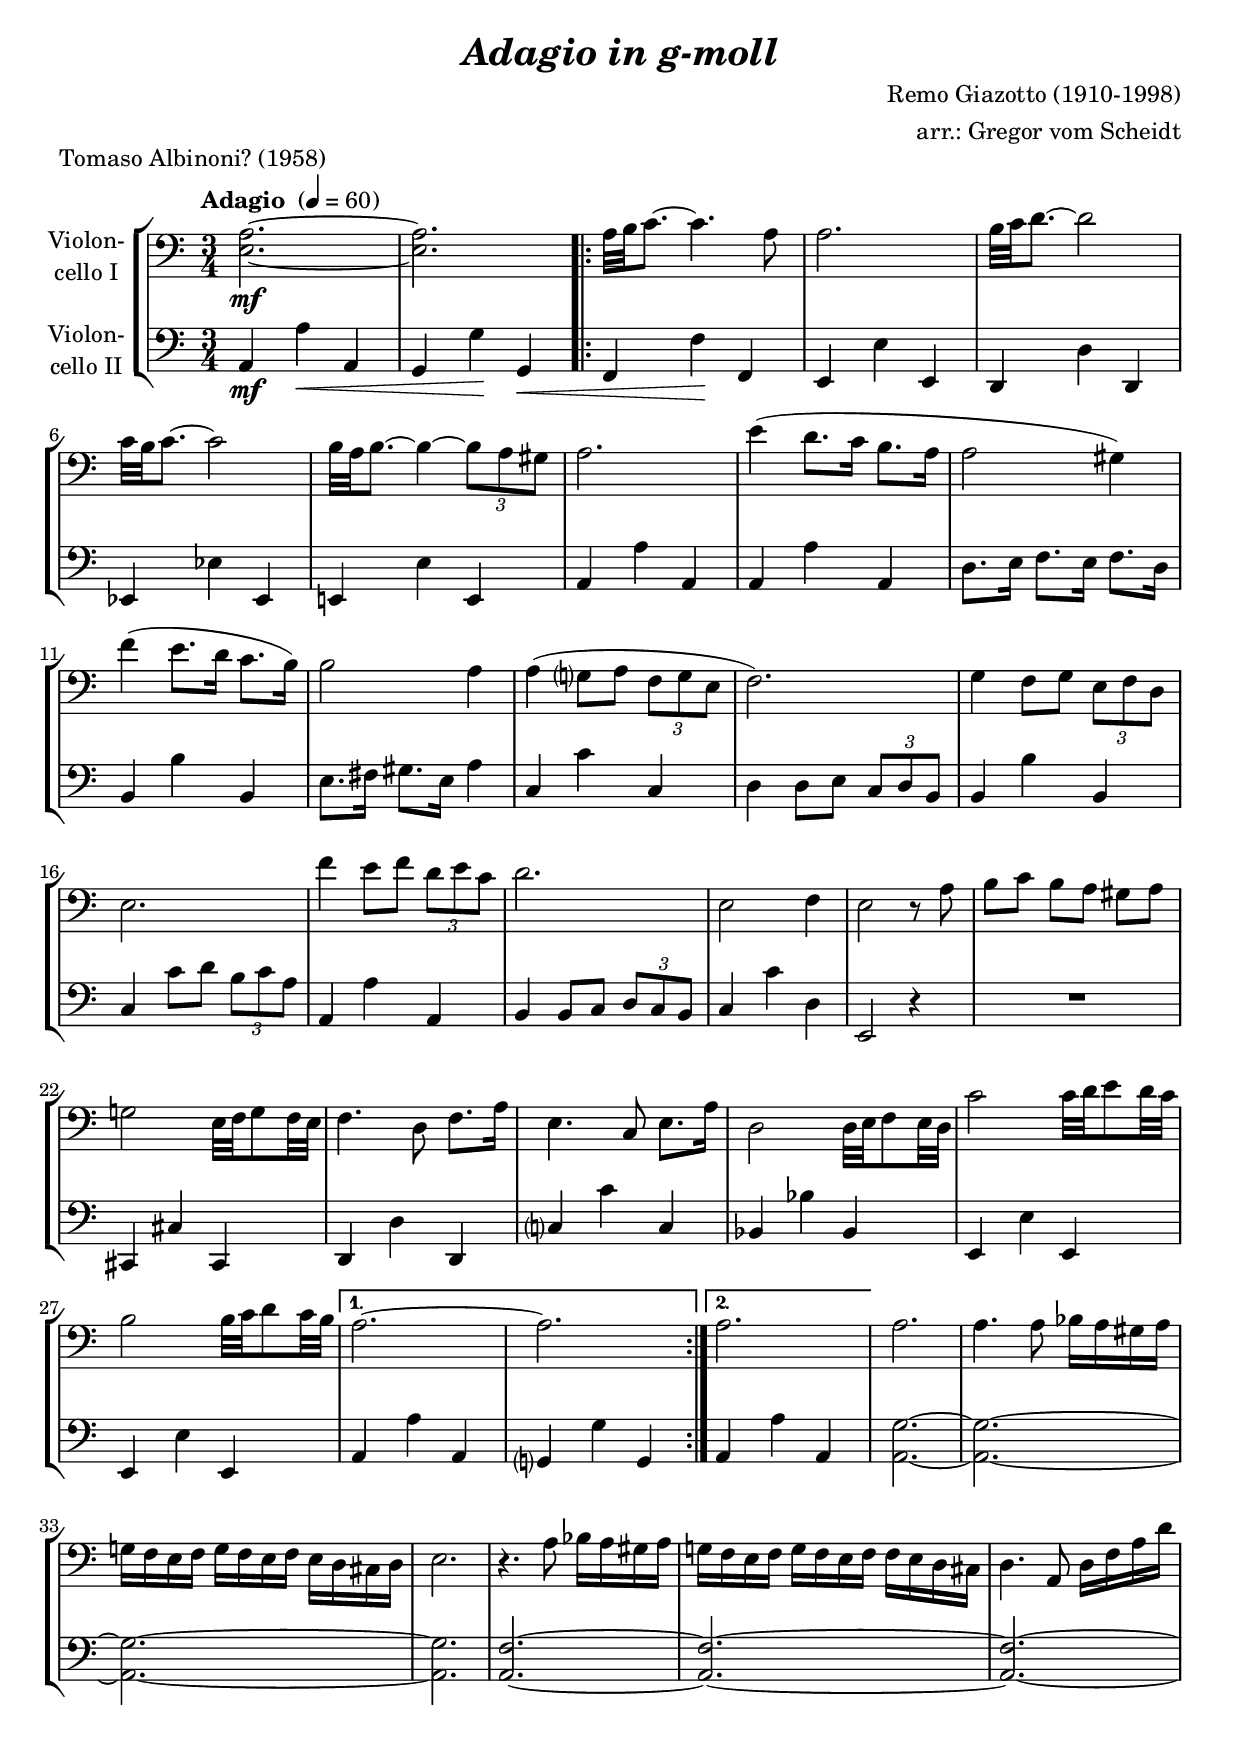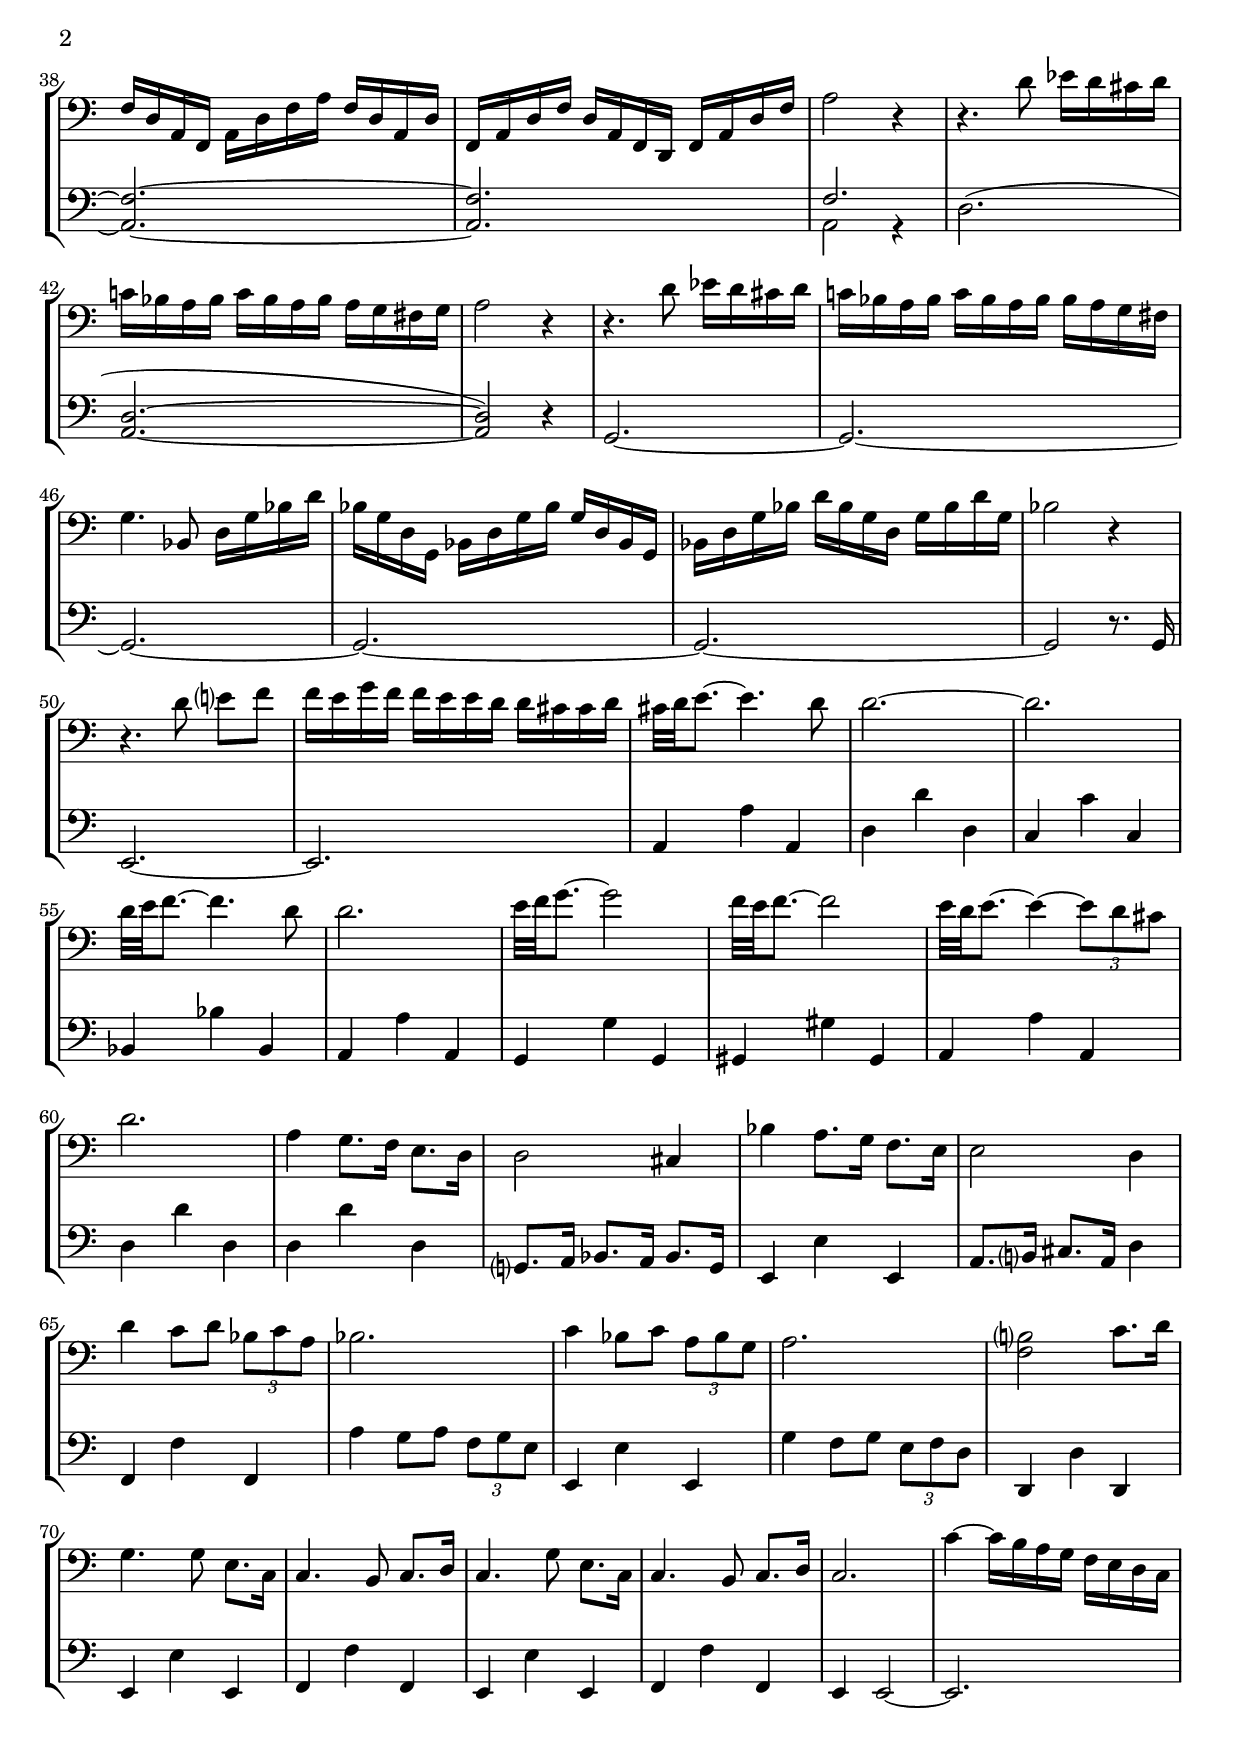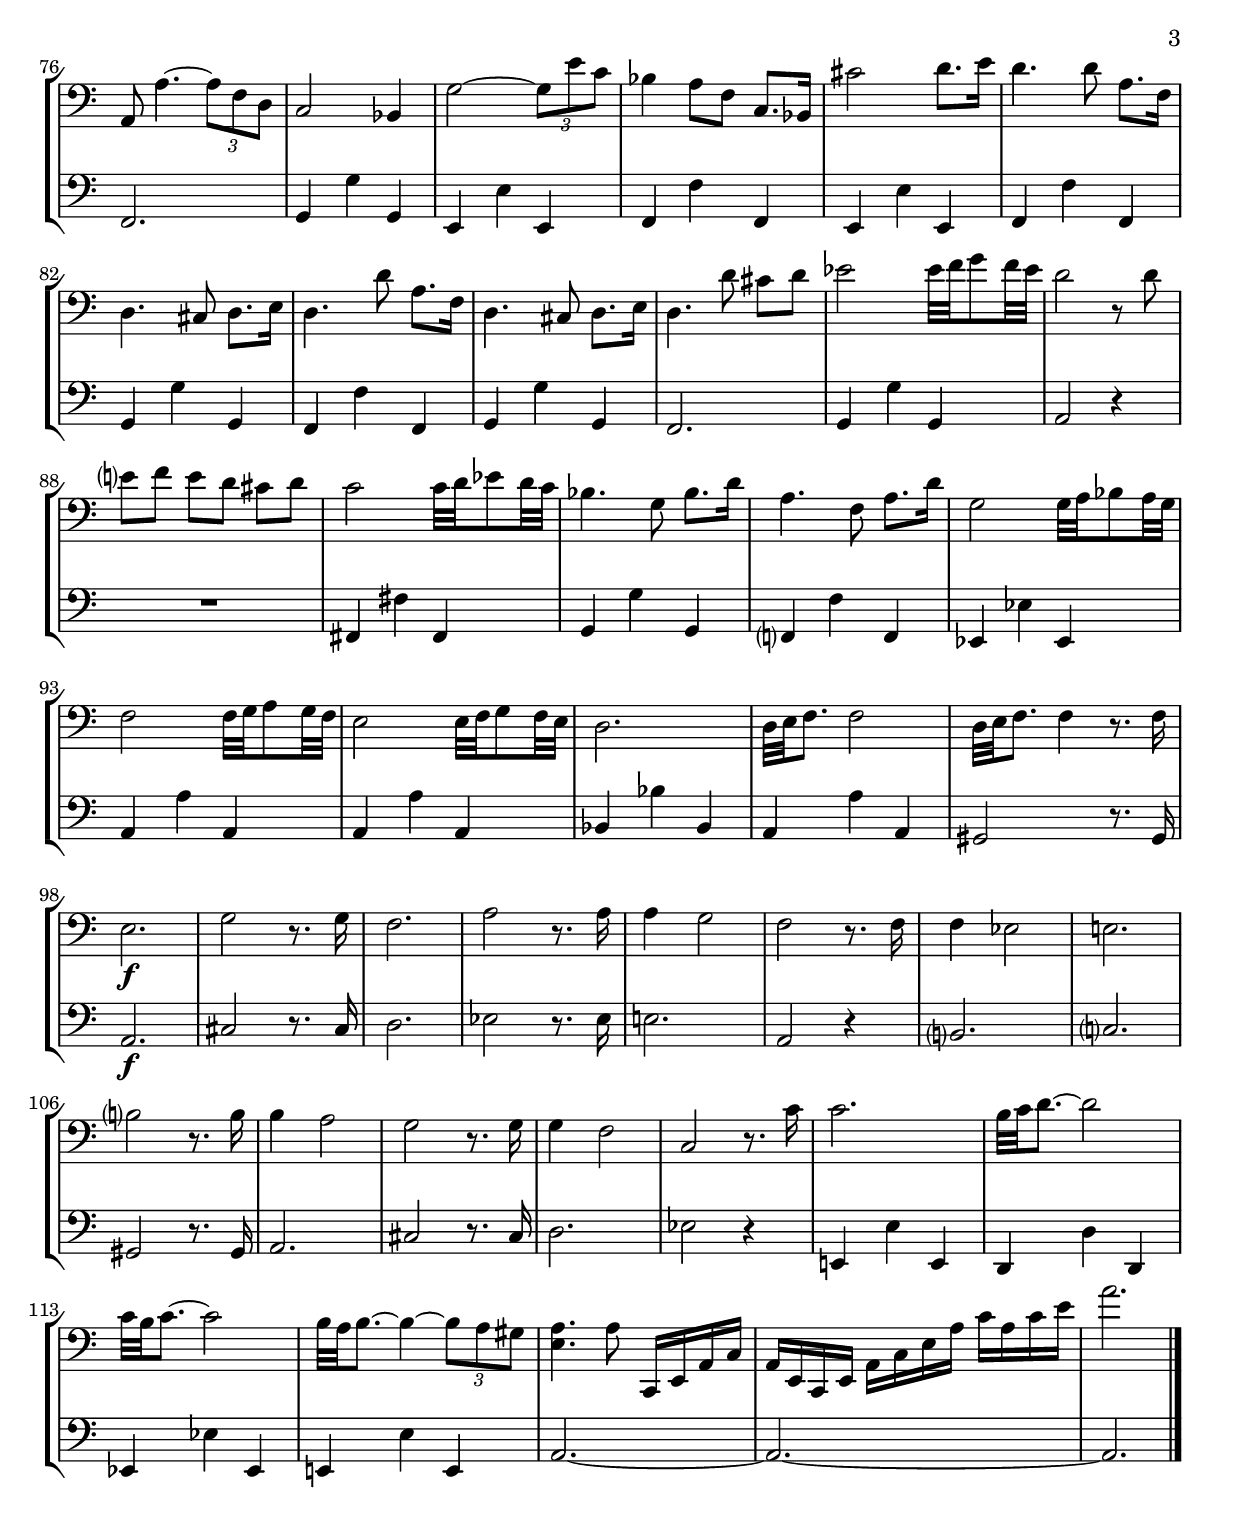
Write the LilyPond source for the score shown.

\version "2.18.2"
\include "deutsch.ly"
  
#(set-global-staff-size 20.5)

\header {
  title     = \markup \bold \italic "Adagio in g-moll"
  composer  = "Remo Giazotto (1910-1998)"
  arranger  = "arr.: Gregor vom Scheidt"
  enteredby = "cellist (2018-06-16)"
  piece     = "Tomaso Albinoni? (1958)"
}

voiceconsts = {
  \key a \minor
  \time 3/4
  \clef "bass"
%  \numericTimeSignature
  \compressFullBarRests
  % Set default beaming for all staves
  \set Timing.beamExceptions = #'()
  \set Timing.baseMoment     = #(ly:make-moment 1 4)
  \set Timing.beatStructure  = #'(1 1 1)
  \tempo "Adagio " 4=60
}

micl = "clarinet"
mifl = "flute"
miob = "oboe"
mifh = "french horn"
misx = "tenor sax"
mist = "string ensemble 1"
miba = "cello"

va = \relative c {
  \voiceconsts

  <e a>2.~\mf
  <e a>
  \repeat volta 2 {
    a32 h c8.~ c4. a8
    a2.
    h32 c d8.~ d2
    c32 h c8.~ c2
    h32 a h8.~ h4~ \tuplet 3/2 4 { h8 a gis }
    a2.

    e'4( d8. c16 h8. a16
    a2 gis4)
    f'( e8. d16 c8. h16)
    h2 a4
    a( g?8 a \tuplet 3/2 4 { f g e }
    f2.)
    g4 f8 g \tuplet 3/2 4 { e f d }
    e2.

    f'4 e8 f \tuplet 3/2 4 { d e c }
    d2.
    e,2 f4
    e2 r8 a
    h c h a gis a
    g!2 e32 f g8 f32 e
    f4. d8 f8. a16
    e4. c8 e8. a16

    d,2 d32 e f8 e32 d
    c'2 c32 d e8 d32 c
    h2 h32 c d8 c32 h
  }
  \alternative {
    { a2.~ | a }
    { a }
  }
  a
  a4. a8 b16 a gis a

  g! f e f g f e f e d cis d
  e2.
  r4. a8 b16 a gis a
  g! f e f g f e f f e d cis
  d4. a8 d16 f a d

  f, d a f a d f a f d a d
  f, a d f d a f d f a d f
  a2 r4
  r4. d8 es16 d cis d

  c! b a b c b a b a g fis g
  a2 r4
  r4. d8 es16 d cis d
  c! b a b c b a b b a g fis

  g4. b,8 d16 g b d
  b g d g, b d g b g d b g
  b d g b d b g d g b d g,
  b2 r4
  r4. d8 e? f

  f16 e g f f e e d d cis cis d
  cis32 d e8.~ e4. d8
  d2.~
  d
  d32 e f8.~ f4. d8
  d2.

  e32 f g8.~ g2
  f32 e f8.~ f2
  e32 d e8.~ e4~ \tuplet 3/2 4 { e8 d cis }
  d2.
  a4 g8. f16 e8. d16
  d2 cis4
  b' a8. g16 f8. e16

  e2 d4
  d' c8 d \tuplet 3/2 4 { b c a }
  b2.
  c4 b8 c \tuplet 3/2 4 { a b g }
  a2.
  <f h?>2 c'8. d16
  g,4. g8 e8. c16
  c4. h8 c8. d16

  c4. g'8 e8. c16
  c4. h8 c8. d16
  c2.
  c'4~ c16 h a g f e d c
  a8 a'4.~ \tuplet 3/2 4 { a8 f d }
  c2 b4
  g'2~ \tuplet 3/2 4 { g8 e' c }

  b4 a8 f c8. b16
  cis'2 d8. e16
  d4. d8 a8. f16
  d4. cis8 d8. e16
  d4. d'8 a8. f16
  d4. cis8 d8. e16
  d4. d'8 cis d

  es2 es32 f g8 f32 es
  d2 r8 d
  e? f e d cis d
  c2 c32 d es8 d32 c
  b4. g8 b8. d16
  a4. f8 a8. d16

  g,2 g32 a b8 a32 g
  f2 f32 g a8 g32 f
  e2 e32 f g8 f32 e
  d2.
  d32 e f8. f2
  d32 e f8. f4 r8. f16
  e2.\f
  g2 r8. g16

  f2.
  a2 r8. a16
  a4 g2
  f r8. f16
  f4 es2
  e!2.
  h'?2 r8. h16
  h4 a2
  g r8. g16
  g4 f2
  c r8. c'16
  c2.

  h32 c d8.~ d2
  c32 h c8.~ c2
  h32 a h8.~ h4~ \tuplet 3/2 4 { h8 a gis }
  <e a>4. a8 c,,16 e a c
  a e c e a c e a c a c e
  a2. \bar "|."
}

vb = \relative c {
  \voiceconsts

  a4\mf a'\< a,
  g g'\! g,\<
  \repeat volta 2 {
    f f'\! f,
    e e' e,
    d d' d,
    es es' es,
    e! e' e,
    a a' a,
    a a' a,

    d8. e16 f8. e16 f8. d16
    h4 h' h,
    e8. fis16 gis8. e16 a4
    c, c' c,
    d d8 e \tuplet 3/2 4 { c d h }
    h4 h' h,
    c c'8 d \tuplet 3/2 4 { h c a }

    a,4 a' a,
    h h8 c \tuplet 3/2 4 { d c h }
    c4 c' d,
    e,2 r4
    R2.
    cis4 cis' cis,
    d d' d,
    c'? c' c,
    b b' b,
    e, e' e,

    e e' e,
  }
  \alternative {
    { a a' a, | g? g' g, }
    { a a' a, }
  }
  <a g'>2.~
  <a g'>~
  <a g'>~
  <a g'>
  <a f'>~
  <a f'>~
  <a f'>~
  <a f'>~
  <a f'>

  << f' \\ { a,2 r4 } >>
  d2.(
  <a d>~
  <a d>2) r4
  g2.~
  g~
  g~
  g~
  g~
  g2 r8. g16
  e2.~
  e
  a4 a' a,
  d d' d,

  c c' c,
  b b' b,
  a a' a,
  g g' g,
  gis gis' gis,
  a a' a,
  d d' d,
  d d' d,
  g,?8. a16 b8. a16 b8. g16

  e4 e' e,
  a8. h?16 cis8. a16 d4
  f, f' f,
  a' g8 a \tuplet 3/2 4 { f g e }
  e,4 e' e,
  g' f8 g \tuplet 3/2 4 { e f d }
  d,4 d' d,
  e e' e,
  f f' f,

  e e' e,
  f f' f,
  e e2~
  e2.
  f
  g4 g' g,
  e e' e,
  f f' f,
  e e' e,
  f f' f,
  g g' g,
  f f' f,

  g g' g,
  f2.
  g4 g' g,
  a2 r4
  R2.
  fis4 fis' fis,
  g g' g,
  f? f' f,
  es es' es,
  a a' a,
  a a' a,

  b b' b,
  a a' a,
  gis2 r8. gis16
  a2.\f
  cis2 r8. cis16
  d2.
  es2 r8. es16
  e!2.
  a,2 r4
  h?2.
  c?

  gis2 r8. gis16
  a2.
  cis2 r8. cis16
  d2.
  es2 r4
  e,! e' e,
  d d' d,
  es es' es,
  e! e' e,
  a2.~
  a~
  a \bar "|."
}


music = \new StaffGroup <<
      \new Staff {
	\set Staff.midiInstrument = \miba
	\set Staff.instrumentName = \markup \center-column { "Violon-" "cello I" }
	\transpose a a { \va }
      }

      \new Staff {
	\set Staff.midiInstrument = \miba
	\set Staff.instrumentName = \markup \center-column { "Violon-" "cello II" }
	\transpose a a { \vb }
      }
>>

\book {
  \score {
    \music
    \layout {}
  }

  \score {
    \unfoldRepeats \music

    \midi {
      \context {
        \Score
      }
    }
  }
}
